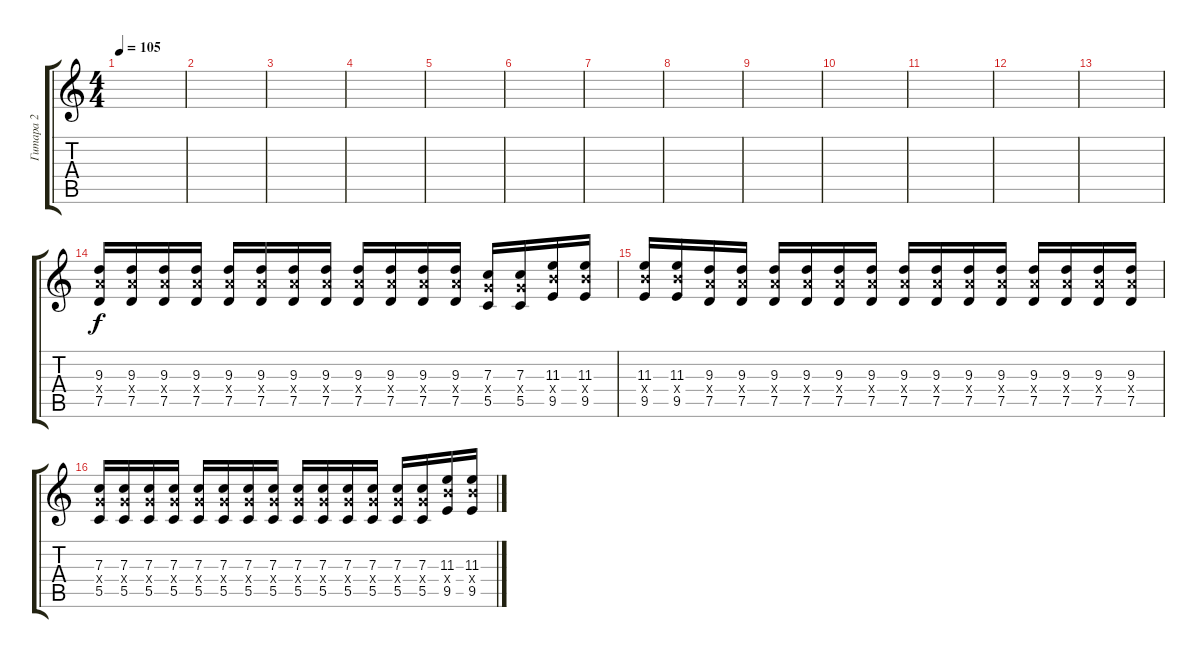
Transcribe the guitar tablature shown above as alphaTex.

\track ("Гитара 2" "Гитара 2") {instrument distortionguitar}
\staff {score tabs}
\tuning (D4 A3 F3 C3 G2 C2) {hide}
\ts (4 4)
\tempo 105
\clef g2
\ks c
|
|
|
|
|
|
|
|
|
|
|
|
|
(9.3 9.4{x} 7.5).16{instrument distortionguitar} (9.3 9.4{x} 7.5).16 (9.3 9.4{x} 7.5).16 (9.3 9.4{x} 7.5).16 (9.3 9.4{x} 7.5).16 (9.3 9.4{x} 7.5).16 (9.3 9.4{x} 7.5).16 (9.3 9.4{x} 7.5).16 (9.3 9.4{x} 7.5).16 (9.3 9.4{x} 7.5).16 (9.3 9.4{x} 7.5).16 (9.3 9.4{x} 7.5).16 (7.3 7.4{x} 5.5).16 (7.3 7.4{x} 5.5).16 (11.3 11.4{x} 9.5).16 (11.3 11.4{x} 9.5).16 |
(11.3 11.4{x} 9.5).16 (11.3 11.4{x} 9.5).16 (9.3 9.4{x} 7.5).16 (9.3 9.4{x} 7.5).16 (9.3 9.4{x} 7.5).16 (9.3 9.4{x} 7.5).16 (9.3 9.4{x} 7.5).16 (9.3 9.4{x} 7.5).16 (9.3 9.4{x} 7.5).16 (9.3 9.4{x} 7.5).16 (9.3 9.4{x} 7.5).16 (9.3 9.4{x} 7.5).16 (9.3 9.4{x} 7.5).16 (9.3 9.4{x} 7.5).16 (9.3 9.4{x} 7.5).16 (9.3 9.4{x} 7.5).16 |
(7.3 7.4{x} 5.5).16 (7.3 7.4{x} 5.5).16 (7.3 7.4{x} 5.5).16 (7.3 7.4{x} 5.5).16 (7.3 7.4{x} 5.5).16 (7.3 7.4{x} 5.5).16 (7.3 7.4{x} 5.5).16 (7.3 7.4{x} 5.5).16 (7.3 7.4{x} 5.5).16 (7.3 7.4{x} 5.5).16 (7.3 7.4{x} 5.5).16 (7.3 7.4{x} 5.5).16 (7.3 7.4{x} 5.5).16 (7.3 7.4{x} 5.5).16 (11.3 11.4{x} 9.5).16 (11.3 11.4{x} 9.5).16
